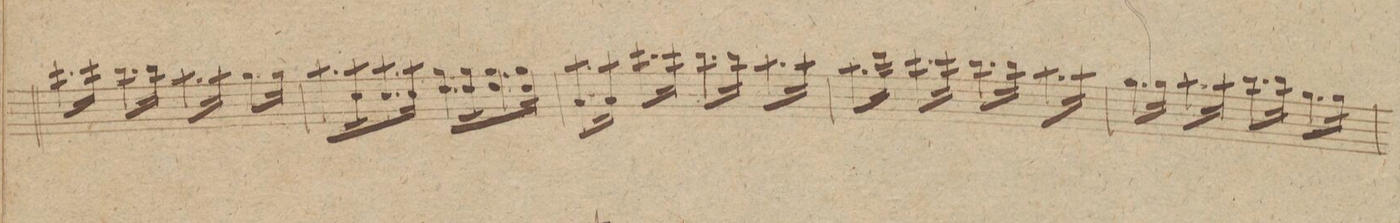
**kern	**dynam
*I"Violino IIdo	*
*clefG2	*
*k[f#c#g#]	*
*met(c)	*
*M4/4	*
8.ccc#\L	.
16ccc#\Jk	.
8.bb\L	.
16bb\Jk	.
8.aa\L	.
16aa\Jk	.
8.gg#\L	.
16gg#\Jk	.
=37	=37
8.aa\L	.
16aaK 16cc#\	.
8.aa 8.cc#\	.
16aaJk 16cc#\	.
8.gg#L 8.dd\	.
16gg#K 16dd\	.
8.gg# 8.dd\	.
16gg#Jk 16dd\	.
=38	=38
8.aaL 8.a\	.
16aaJk 16a\	.
8.ccc#\L	.
16ccc#\Jk	.
8.bb\L	.
16bb\Jk	.
8.aa\L	.
16aa\Jk	.
=39	=39
8.aa\L	.
16ddd\Jk	.
8.ccc#\L	.
16ccc#\Jk	.
8.bb\L	.
16bb\Jk	.
8.aa\L	.
16aa\Jk	.
=40	=40
8.gg#\L	.
16gg#\Jk	.
8.aa\L	.
16aa\Jk	.
8.bb\L	.
16bb\Jk	.
8.gg#\L	.
16gg#\Jk	.
=41	=41
*-	*-
